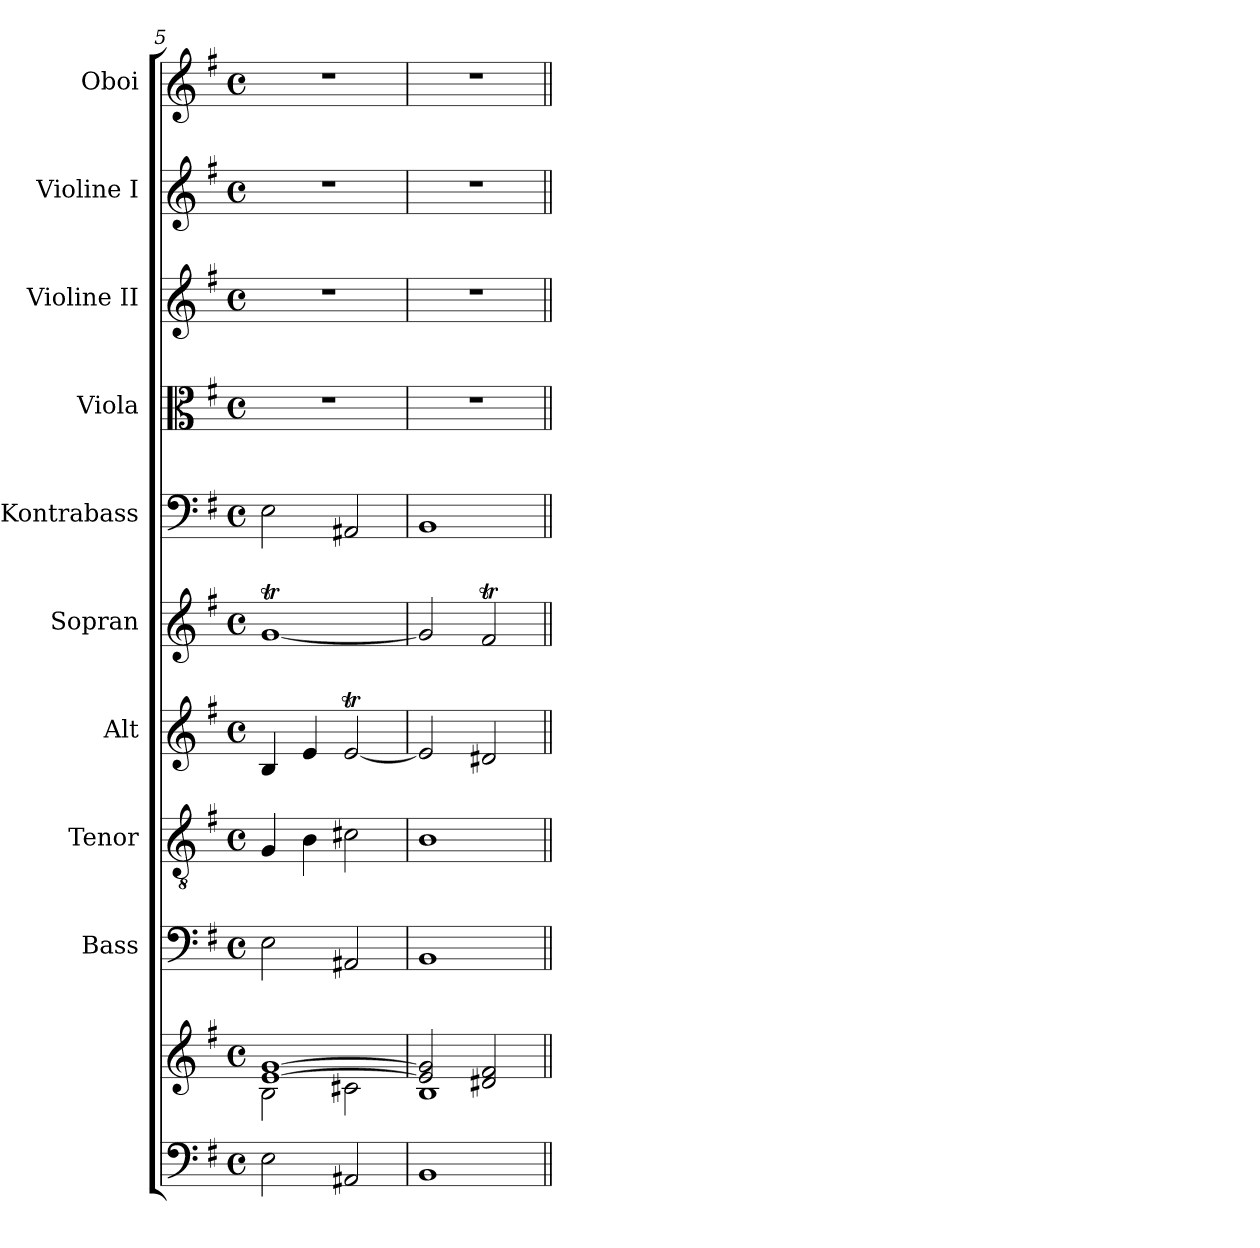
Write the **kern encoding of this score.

**kern	**kern	**kern	**kern	**kern	**kern	**kern	**kern	**kern	**kern	**kern
*part10	*part10	*part9	*part8	*part7	*part6	*part5	*part4	*part3	*part2	*part1
*staff11	*staff10	*staff9	*staff8	*staff7	*staff6	*staff5	*staff4	*staff3	*staff2	*staff1
*	*	*I"Bass	*I"Tenor	*I"Alt	*I"Sopran	*I"Kontrabass	*I"Viola	*I"Violine II	*I"Violine I	*I"Oboi
*	*	*I'B.	*I'T.	*I'A.	*I'S.	*I'Kb.	*I'Vla.	*I'Vl. II	*I'Vl. I	*I'Ob.
*clefF4	*clefG2	*clefF4	*clefGv2	*clefG2	*clefG2	*clefF4	*clefC3	*clefG2	*clefG2	*clefG2
*	*	*	*	*	*	*ITrd7c12	*	*	*	*
*k[f#]	*k[f#]	*k[f#]	*k[f#]	*k[f#]	*k[f#]	*k[f#]	*k[f#]	*k[f#]	*k[f#]	*k[f#]
*G:	*G:	*G:	*G:	*G:	*G:	*G:	*G:	*G:	*G:	*G:
*M4/4	*M4/4	*M4/4	*M4/4	*M4/4	*M4/4	*M4/4	*M4/4	*M4/4	*M4/4	*M4/4
*met(c)	*met(c)	*met(c)	*met(c)	*met(c)	*met(c)	*met(c)	*met(c)	*met(c)	*met(c)	*met(c)
=5	=5	=5	=5	=5	=5	=5	=5	=5	=5	=5
*	*^	*	*	*	*	*	*	*	*	*
2E\	[>1e [>1g	2B\	2E\	4G/	4B/	[1gT	2EE\	1r	1r	1r	1r
.	.	.	.	4B\	4e/	.	.	.	.	.	.
2AA#X/	.	2c#X\	2AA#X/	2c#X\	[2eT/	.	2AAA#X/	.	.	.	.
=6	=6	=6	=6	=6	=6	=6	=6	=6	=6	=6	=6
1BB	2e/] 2g/]	1B	1BB	1B	2e/]	2g/]	1BBB	1r	1r	1r	1r
.	2d#X/ 2f#/	.	.	.	2d#X/	2f#t/	.	.	.	.	.
*	*v	*v	*	*	*	*	*	*	*	*	*
=||	=||	=||	=||	=||	=||	=||	=||	=||	=||	=||
*-	*-	*-	*-	*-	*-	*-	*-	*-	*-	*-
